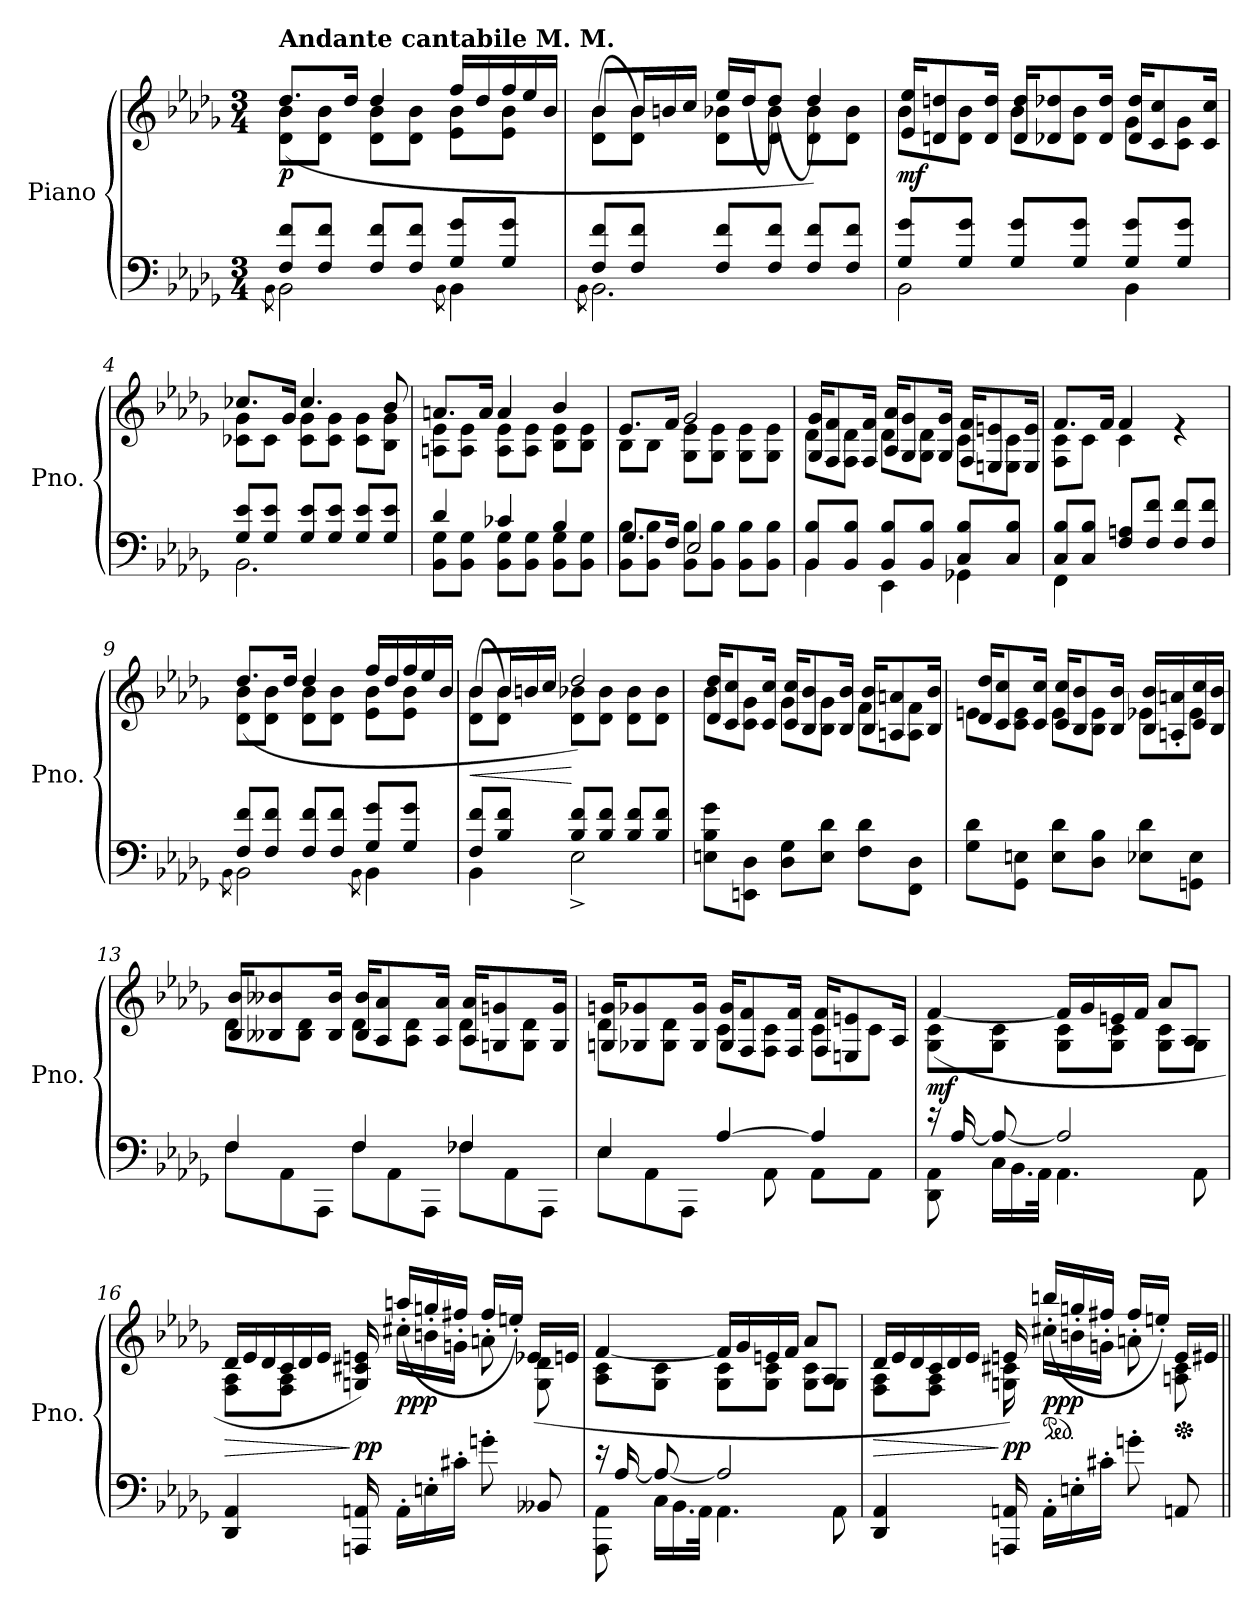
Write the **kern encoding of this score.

**kern	**kern	**dynam
*part1	*part1	*part1
*staff2	*staff1	*staff1/2
*I"Piano	*	*
*I'Pno.	*	*
*clefF4	*clefG2	*
*k[b-e-a-d-g-]	*k[b-e-a-d-g-]	*
*M3/4	*M3/4	*
*MM63	*MM63	*
=1	=1	=1
*^	*	*
.	8qBB-\	.	.
*	*	*^	*
!	!	!LO:TX:a:B:t=Andante cantabile    M. M.	!	!
!	!	!	!	!LO:DY:b
8F/ 8f/L	2BB-\	8d-\ 8b-\L	(8.dd-/L	p
8F/ 8f/J	.	8d-\ 8b-\J	.	.
.	.	.	16dd-/Jk	.
8F/ 8f/L	.	8d-\ 8b-\L	4dd-/	.
8F/ 8f/J	.	8d-\ 8b-\J	.	.
.	8qBB-\	.	.	.
8G-/ 8g-/L	4BB-\	8e-\ 8b-\L	16ff/LL	.
.	.	.	16dd-/	.
*	*	*	*Xtuplet	*
8G-/ 8g-/J	.	8e-\ 8b-\J	24ff/	.
.	.	.	24ee-/	.
.	.	.	24b-/JJ	.
=2	=2	=2	=2	=2
.	8qBB-\	.	.	.
8F/ 8f/L	2.BB-\	(>8d-\ 8b-\L	8b-/L	.
8F/ 8f/J	.	8d-\ 8b-\J)	24b-/L	.
.	.	.	24bn/	.
.	.	.	24cc/JJ	.
8F/ 8f/L	.	8d-\ 8b-X\L	16ee-/LL	.
.	.	.	(16dd-/J	.
8F/ 8f/J	.	8d-\ 8b-\J	(8dd-/J)	.
8F/ 8f/L	.	8d-\ 8b-\L	4dd-/))	.
8F/ 8f/J	.	8d-\ 8b-\J	.	.
=3	=3	=3	=3	=3
!	!	!	!	!LO:DY:b
8G-/ 8g-/L	2BB-\	8b-\L	16e-/ 16ee-/KL	mf
.	.	.	8dn/ 8ddn/	.
8G-/ 8g-/J	.	8d\ 8b-\J	.	.
.	.	.	16d/ 16dd/Jk	.
8G-/ 8g-/L	.	8b-\L	16d/ 16dd/KL	.
.	.	.	8d-X/ 8dd-X/	.
8G-/ 8g-/J	.	8d-\ 8b-\J	.	.
.	.	.	16d-/ 16dd-/Jk	.
8G-/ 8g-/L	4BB-\	8g-\L	16d-/ 16dd-/KL	.
.	.	.	8c/ 8cc/	.
8G-/ 8g-/J	.	8c\ 8g-\J	.	.
.	.	.	16c/ 16cc/Jk	.
!!LO:LB:g=z	!!
=4	=4	=4	=4	=4
8G-/ 8e-/L	2.BB-\	8c-X\ 8g-\L	8.cc-X/L	.
8G-/ 8e-/J	.	8c-\J	.	.
.	.	.	16g-/Jk	.
8G-/ 8e-/L	.	8c-\ 8g-\L	4.cc-/	.
8G-/ 8e-/J	.	8c-\ 8g-\J	.	.
8G-/ 8e-/L	.	8c-\ 8g-\L	.	.
8G-/ 8e-/J	.	8B-\ 8g-\J	8b-/	.
=5	=5	=5	=5	=5
8BB-\ 8G-\L	4d-/	8An\ 8e-\L	8.an/L	.
8BB-\ 8G-\J	.	8A\ 8e-\J	.	.
.	.	.	16a/Jk	.
8BB-\ 8G-\L	4c-X/	8A\ 8e-\L	4a/	.
8BB-\ 8G-\J	.	8A\ 8e-\J	.	.
8BB-\ 8G-\L	4B-/	8B-\ 8e-\L	4b-/	.
8BB-\ 8G-\J	.	8B-\ 8e-\J	.	.
=6	=6	=6	=6	=6
8BB-\ 8B-\L	8.G-/L	8B-\L	8.e-/L	.
8BB-\ 8B-\J	.	8B-\J	.	.
.	16F/Jk	.	16f/Jk	.
8BB-\ 8B-\L	2E-/	8G-\ 8e-\L	2g-/	.
8BB-\ 8B-\J	.	8G-\ 8e-\J	.	.
8BB-\ 8B-\L	.	8G-\ 8e-\L	.	.
8BB-\ 8B-\J	.	8G-\ 8e-\J	.	.
=7	=7	=7	=7	=7
8BB-/ 8B-/L	4BB-\	8d-\L	16G-/ 16g-/KL	.
.	.	.	8F/ 8f/	.
8BB-/ 8B-/J	.	8F\ 8d-\J	.	.
.	.	.	16F/ 16f/Jk	.
8BB-/ 8B-/L	4EE-\	8d-\L	16A-/ 16a-/KL	.
.	.	.	8G-/ 8g-/	.
8BB-/ 8B-/J	.	8G-\ 8d-\J	.	.
.	.	.	16G-/ 16g-/Jk	.
8C/ 8B-/L	4GG-X\	8c\L	16F/ 16f/KL	.
.	.	.	8En/ 8en/	.
8C/ 8B-/J	.	8E\ 8c\J	.	.
.	.	.	16E/ 16e/Jk	.
!!LO:LB:g=z	!!
=8	=8	=8	=8	=8
8C/ 8B-/L	4FF\	8F\ 8c\L	8.f/L	.
8C/ 8B-/J	.	8c\J	.	.
.	.	.	16f/Jk	.
8F/ 8An/L	2ryy	4c\	4f/	.
8F/ 8f/J	.	.	.	.
8F/ 8f/L	.	4re	4ryy	.
8F/ 8f/J	.	.	.	.
=9	=9	=9	=9	=9
.	8qBB-\	.	.	.
8F/ 8f/L	2BB-\	8d-\ 8b-\L	(8.dd-/L	.
8F/ 8f/J	.	8d-\ 8b-\J	.	.
.	.	.	16dd-/Jk	.
8F/ 8f/L	.	8d-\ 8b-\L	4dd-/	.
8F/ 8f/J	.	8d-\ 8b-\J	.	.
.	8qBB-\	.	.	.
8G-/ 8g-/L	4BB-\	8e-\ 8b-\L	16ff/LL	.
.	.	.	16dd-/	.
8G-/ 8g-/J	.	8e-\ 8b-\J	24ff/	.
.	.	.	24ee-/	.
.	.	.	24b-/JJ	.
=10	=10	=10	=10	=10
!	!	!	!	!LO:HP:b
8F/ 8f/L	4BB-\	(>8d-\ 8b-\L	8b-/L	<
8B-/ 8f/J	.	8d-\ 8b-\J)	24b-/L	.
.	.	.	24bn/	.
.	.	.	24cc/JJ	.
8B-/ 8f/L	2E-^\	8d-\ 8b-X\L	2dd-/)	[
8B-/ 8f/J	.	8d-\ 8b-\J	.	.
8B-/ 8f/L	.	8d-\ 8b-\L	.	.
8B-/ 8f/J	.	8d-\ 8b-\J	.	.
*v	*v	*	*	*
=11	=11	=11	=11
8En\ 8B-\ 8g-\L	8b-\L	16d-/ 16dd-/KL	.
.	.	8c/ 8cc/	.
8EEn\ 8D-\J	8c\ 8g-\J	.	.
.	.	16c/ 16cc/Jk	.
8D-\ 8G-\L	8g-\L	16c/ 16cc/KL	.
.	.	8B-/ 8b-/	.
8E\ 8d-\J	8B-\ 8g-\J	.	.
.	.	16B-/ 16b-/Jk	.
8F\ 8d-\L	8f\L	16B-/ 16b-/KL	.
.	.	8An/ 8an/	.
8FF\ 8D-\J	8A\ 8f\J	.	.
.	.	16B-/ 16b-/Jk	.
!!LO:LB:g=z	!!
=12	=12	=12	=12
8G-\ 8d-\L	8en\L	16d-/ 16dd-/KL	.
.	.	8c/ 8cc/	.
8GG-\ 8En\J	8c\ 8e\J	.	.
.	.	16c/ 16cc/Jk	.
8E\ 8d-\L	8e\L	16c/ 16cc/KL	.
.	.	8B-/ 8b-/	.
8D-\ 8B-\J	8B-\ 8e\J	.	.
.	.	16B-/ 16b-/Jk	.
8E-X\ 8d-\L	8e-X\L	16B-/ 16b-/LL	.
.	.	16An/' 16an/'	.
8GGn\ 8E-\J	8e-\J	16c/ 16cc/	.
.	.	16B-/ 16b-/JJ	.
=13	=13	=13	=13
*Xtuplet	*	*	*
*^	*	*	*
12F\L	4F/	8d-\L	16B-/ 16b-/KL	.
.	.	.	8B--X/ 8b--X/	.
12AA-\	.	.	.	.
.	.	8B--\ 8d-\J	.	.
12AAA-\J	.	.	.	.
.	.	.	16B--/ 16b--/Jk	.
12F\L	4F/	8d-\L	16B--/ 16b--/KL	.
.	.	.	8A-/ 8a-/	.
12AA-\	.	.	.	.
.	.	8A-\ 8d-\J	.	.
12AAA-\J	.	.	.	.
.	.	.	16A-/ 16a-/Jk	.
12F-X\L	4F-/	8d-\L	16A-/ 16a-/KL	.
.	.	.	8Gn/ 8gn/	.
12AA-\	.	.	.	.
.	.	8G\ 8d-\J	.	.
12AAA-\J	.	.	.	.
.	.	.	16G/ 16g/Jk	.
=14	=14	=14	=14	=14
12E-\L	4E-/	8d-\L	16Gn/ 16gn/KL	.
.	.	.	8G-X/ 8g-X/	.
12AA-\	.	.	.	.
.	.	8G-\ 8d-\J	.	.
12AAA-\J	.	.	.	.
.	.	.	16G-/ 16g-/Jk	.
[4A-/	8ryy	8c\L	16G-/ 16g-/KL	.
.	.	.	8F/ 8f/	.
.	8AA-\	8F\ 8c\J	.	.
.	.	.	16F/ 16f/Jk	.
4A-/]	8AA-\L	8c\L	16F/ 16f/KL	.
.	.	.	8En/ 8en/	.
.	8AA-\J	8c\J	.	.
.	.	.	16A-/Jk	.
!!LO:LB:g=z	!!
=15	=15	=15	=15	=15
!	!	!	!	!LO:DY:b
8DD-\ 8AA-\	16re	8G-\ 8c\L	([4f/	mf
.	[16A-/	.	.	.
24C\LL	8A-/_	8G-\ 8c\J	.	.
24.BB-\	.	.	.	.
48AA-\JJk	.	.	.	.
4.AA-\	2A-/]	8G-\ 8c\L	16f/LL]	.
.	.	.	16g-/	.
.	.	8G-\ 8c\J	16en/	.
.	.	.	16f/JJ	.
.	.	8G-\ 8c\L	8a-/L	.
8AA-\	.	8G-\J	8A-/J	.
*v	*v	*	*	*
=16	=16	=16	=16
!	!	!	!LO:HP:b
4DD-/ 4AA-/	8F\ 8A-\L	24d-/LL	>
.	.	24e-/	.
.	.	24d-/	.
.	8F\ 8A-\J	24c/	.
.	.	24d-/	.
.	.	24e-/JJ	.
!	!	!	!LO:DY:n=1:b
16AAAn/ 16AAn/	16Gn/ 16c#X/ 16en/)	16ryy	] pp
!	!	!	!LO:DY:n=2:b
16AA'\LL	16cc#X\LL	(16aan'/LL	ppp
16En'\	16bn\	16ggn'/	.
16c#X'\JJ	16gn\JJ	16ff#X'/JJ	.
8gn'\	8an\	16ff#'/LL	.
.	.	16een'/JJ)	.
8BB--X/	8G\ 8d-\	(16e-X/LL	.
.	.	16en/JJ	.
=17	=17	=17	=17
*^	*	*	*
8AAA-\ 8AA-\	16re	8A-\ 8c\L	[4f/	.
.	[16A-/	.	.	.
24C\LL	8A-/_	8G-\ 8c\J	.	.
24.BB-\	.	.	.	.
48AA-\JJk	.	.	.	.
4.AA-\	2A-/]	8G-\ 8c\L	16f/LL]	.
.	.	.	16g-/	.
.	.	8G-\ 8c\J	16en/	.
.	.	.	16f/JJ	.
.	.	8G-\ 8c\L	8a-/L	.
8AA-\	.	8G-\J	8A-/J	.
*v	*v	*	*	*
!!LO:PB:g=z	!!
=18	=18	=18	=18
!	!	!	!LO:HP:b
4DD-/ 4AA-/	8F\ 8A-\L	24d-/LL	>
.	.	24e-/	.
.	.	24d-/	.
.	8F\ 8A-\J	24c/	.
.	.	24d-/	.
.	.	24e-/JJ	.
!	!	!	!LO:DY:n=1:b
16AAAn/ 16AAn/	16Gn\ 16c#X\	16en/)	] pp
*	*ped	*	*
!	!	!	!LO:DY:n=2:b
16AA'\LL	16cc#X\LL	(16bbn'/LL	ppp
16En'\	16bn\	16ggn'/	.
16c#X'\JJ	16gn\JJ	16ff#X'/JJ	.
8gn'\	8an\	16ff#'/LL	.
.	.	16een'/JJ)	.
*	*Xped	*	*
8AAn/	8An\ 8c#\	16e/LL	.
.	.	16e#X/JJ	.
*	*v	*v	*
=||	=||	=||
*-	*-	*-
